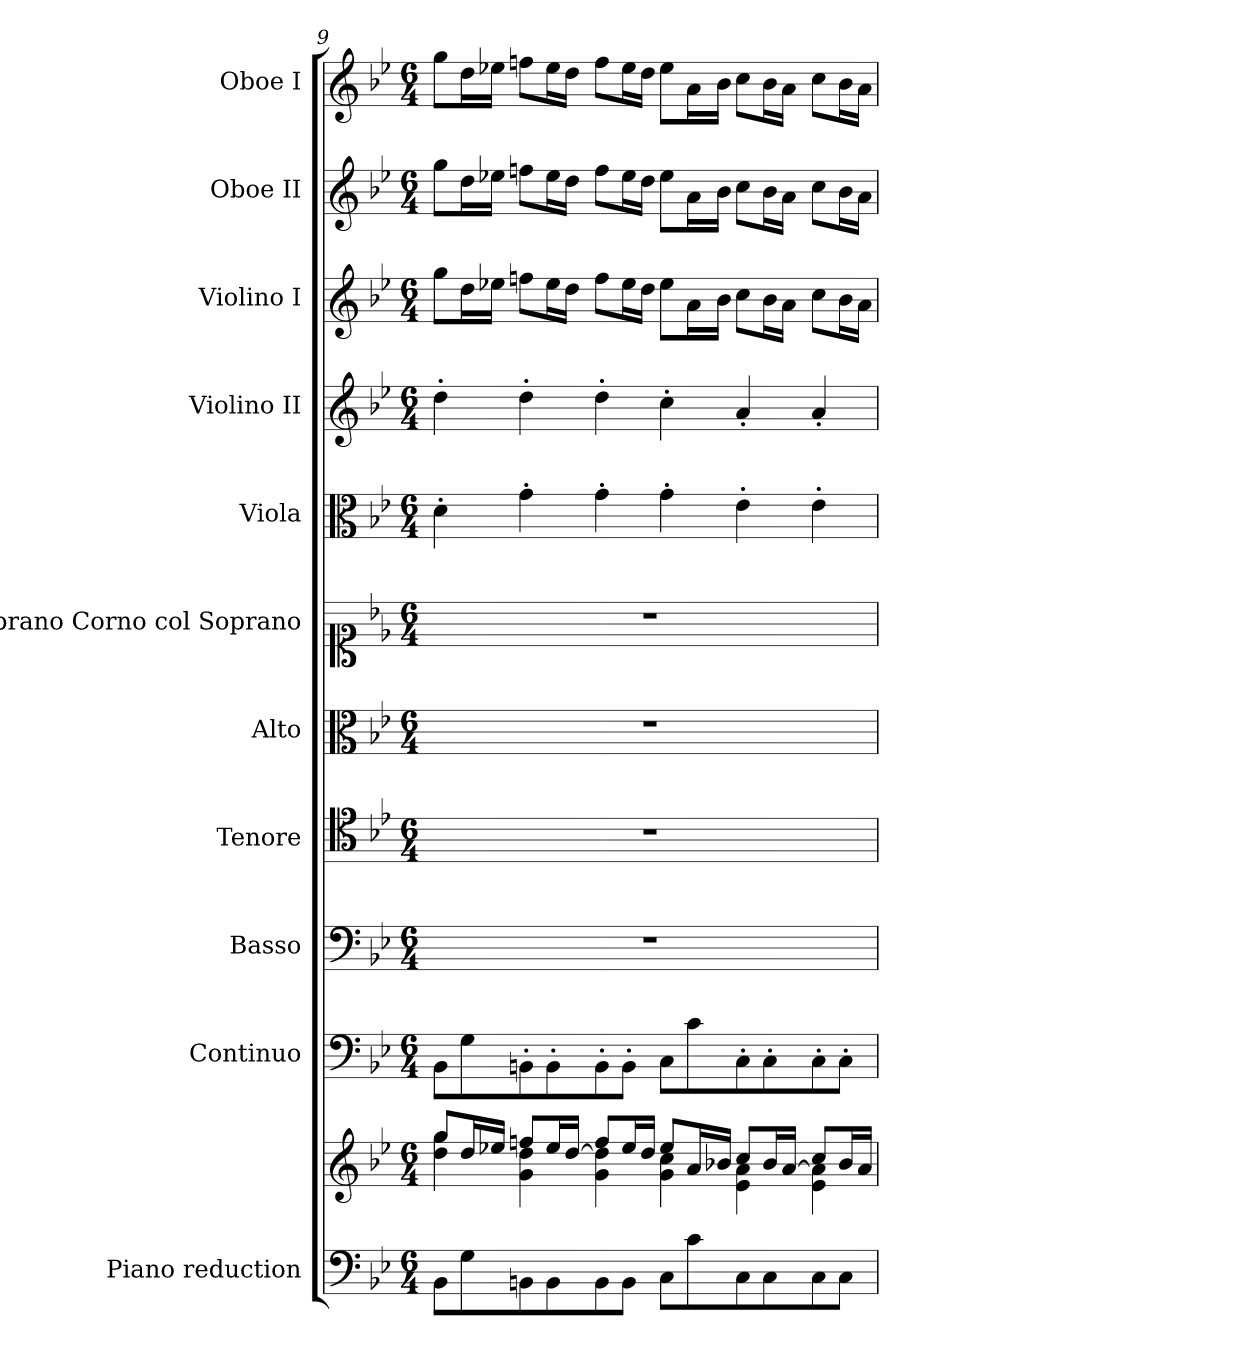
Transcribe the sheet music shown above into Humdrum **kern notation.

**kern	**kern	**kern	**kern	**kern	**kern	**kern	**kern	**kern	**kern	**kern	**kern
*part11	*part11	*part10	*part9	*part8	*part7	*part6	*part5	*part4	*part3	*part2	*part1
*staff12	*staff11	*staff10	*staff9	*staff8	*staff7	*staff6	*staff5	*staff4	*staff3	*staff2	*staff1
*I"Piano reduction	*	*I"Continuo	*I"Basso	*I"Tenore	*I"Alto	*I"Soprano Corno col Soprano	*I"Viola	*I"Violino II	*I"Violino I	*I"Oboe II	*I"Oboe I
*I'Pno	*	*	*	*	*	*	*I'Vla	*I'Vln	*I'Vln	*I'Ob	*I'Ob
*clefF4	*clefG2	*clefF4	*clefF4	*clefC4	*clefC3	*clefC1	*clefC3	*clefG2	*clefG2	*clefG2	*clefG2
*k[b-e-]	*k[b-e-]	*k[b-e-]	*k[b-e-]	*k[b-e-]	*k[b-e-]	*k[b-e-]	*k[b-e-]	*k[b-e-]	*k[b-e-]	*k[b-e-]	*k[b-e-]
*M6/4	*M6/4	*M6/4	*M6/4	*M6/4	*M6/4	*M6/4	*M6/4	*M6/4	*M6/4	*M6/4	*M6/4
=9	=9	=9	=9	=9	=9	=9	=9	=9	=9	=9	=9
*	*^	*	*	*	*	*	*	*	*	*	*
8BB-\L	8gg/L	4dd\ 4gg\	8BB-\L	1.r	1.r	1.r	1.r	4d'\	4dd'\	8gg\L	8gg\L	8gg\L
8G\	16dd/L	.	8G\	.	.	.	.	.	.	16dd\L	16dd\L	16dd\L
.	16ee-X/JJ	.	.	.	.	.	.	.	.	16ee-X\JJ	16ee-X\JJ	16ee-X\JJ
8BBn\	8ffn/L	4g\ 4dd\	8BBn'\	.	.	.	.	4g'\	4dd'\	8ffn\L	8ffn\L	8ffn\L
8BB\	16ee-/L	.	8BB'\	.	.	.	.	.	.	16ee-\L	16ee-\L	16ee-\L
.	[<16dd/JJ	.	.	.	.	.	.	.	.	16dd\JJ	16dd\JJ	16dd\JJ
8BB\	8ff/L	4g\ 4dd\]	8BB'\	.	.	.	.	4g'\	4dd'\	8ff\L	8ff\L	8ff\L
8BB\J	16ee-/L	.	8BB'\J	.	.	.	.	.	.	16ee-\L	16ee-\L	16ee-\L
.	16dd/JJ	.	.	.	.	.	.	.	.	16dd\JJ	16dd\JJ	16dd\JJ
8C\L	8ee-/L	4g\ 4cc\	8C\L	.	.	.	.	4g'\	4cc'\	8ee-\L	8ee-\L	8ee-\L
8c\	16a/L	.	8c\	.	.	.	.	.	.	16a\L	16a\L	16a\L
.	16b-X/JJ	.	.	.	.	.	.	.	.	16b-\JJ	16b-\JJ	16b-\JJ
8C\	8cc/L	4e-\ 4a\	8C'\	.	.	.	.	4e-'\	4a'/	8cc\L	8cc\L	8cc\L
8C\	16b-/L	.	8C'\	.	.	.	.	.	.	16b-\L	16b-\L	16b-\L
.	[<16a/JJ	.	.	.	.	.	.	.	.	16a\JJ	16a\JJ	16a\JJ
8C\	8cc/L	4e-\ 4a\]	8C'\	.	.	.	.	4e-'\	4a'/	8cc\L	8cc\L	8cc\L
8C\J	16b-/L	.	8C'\J	.	.	.	.	.	.	16b-\L	16b-\L	16b-\L
.	16a/JJ	.	.	.	.	.	.	.	.	16a\JJ	16a\JJ	16a\JJ
*	*v	*v	*	*	*	*	*	*	*	*	*	*
=	=	=	=	=	=	=	=	=	=	=	=
*-	*-	*-	*-	*-	*-	*-	*-	*-	*-	*-	*-
